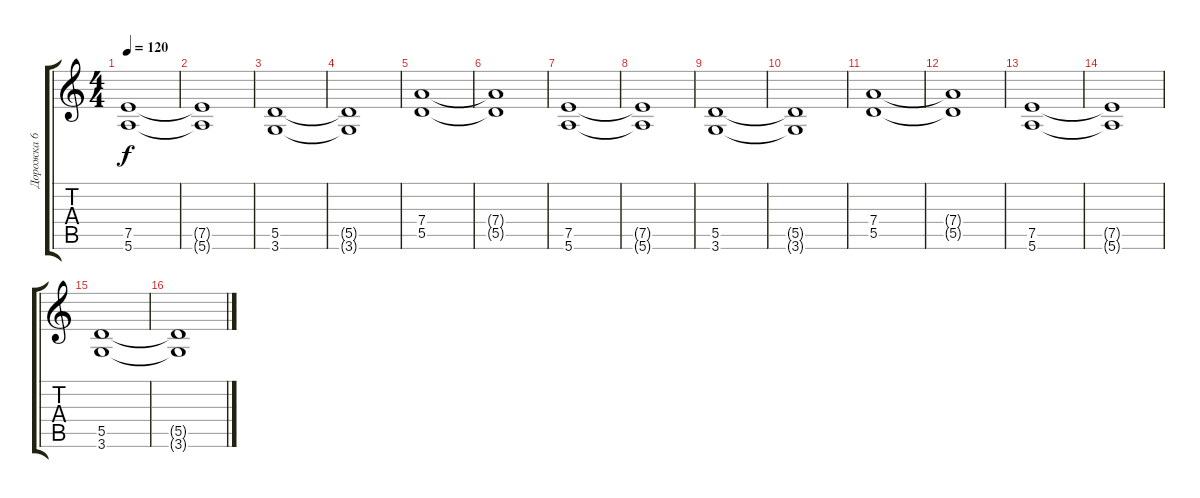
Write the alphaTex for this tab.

\track ("Дорожка 6" "Дорожка 6") {instrument distortionguitar}
\staff {score tabs}
\tuning (E4 B3 G3 D3 A2 E2) {hide}
\ts (4 4)
\tempo 120
\clef g2
\ks c
(7.5 5.6).1{dy f} |
(7.5{t} 5.6{t}).1 |
(5.5 3.6).1 |
(5.5{t} 3.6{t}).1 |
(7.4 5.5).1 |
(7.4{t} 5.5{t}).1 |
(7.5 5.6).1 |
(7.5{t} 5.6{t}).1 |
(5.5 3.6).1 |
(5.5{t} 3.6{t}).1 |
(7.4 5.5).1 |
(7.4{t} 5.5{t}).1 |
(7.5 5.6).1 |
(7.5{t} 5.6{t}).1 |
(5.5 3.6).1 |
(5.5{t} 3.6{t}).1
